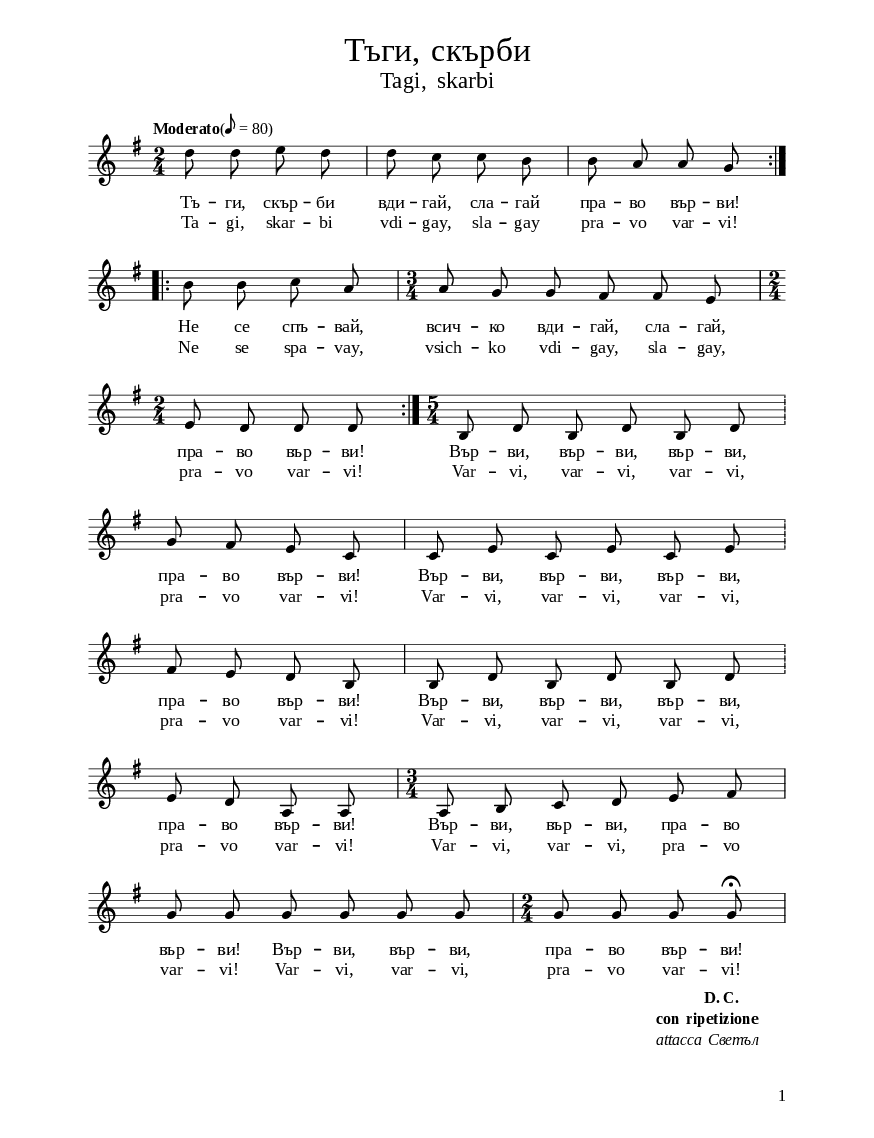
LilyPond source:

\version "2.18.2"

\paper {
  #(set-paper-size "a5")
}

\bookpart {
\paper {
  print-all-headers = ##t
  print-page-number = ##t
  print-first-page-number = ##t

  % put page numbers on the bottom
  oddHeaderMarkup = \markup ""
  evenHeaderMarkup = \markup ""
  oddFooterMarkup = \markup
    \fill-line {
      ""
      \on-the-fly #print-page-number-check-first \fromproperty #'page:page-number-string
    }
  evenFooterMarkup = \markup
    \fill-line {
      \on-the-fly #print-page-number-check-first \fromproperty #'page:page-number-string
      ""
    }

  left-margin = 1.5\cm
  right-margin = 1.5\cm
  top-margin = 1.6\cm
  bottom-margin = 1.2\cm
  ragged-bottom = ##t % do not spread the staves to fill the whole vertical space

  % change lyrics and titles font (affects notes also)
  fonts =
    #(make-pango-font-tree
     "Times New Roman"
     "DejaVu Sans"
     "DejaVu Sans Mono"
     (/ (* staff-height pt) 3.6))

  % change distance between staves
  system-system-spacing =
    #'((basic-distance . 12)
       (minimum-distance . 6)
       (padding . 1)
       (stretchability . 12))
}

\header {
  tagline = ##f
}

\score{
  \layout { 
    indent = 0.0\cm % remove first line indentation
    %ragged-last = ##f % do not spread last line to fill the whole space
    \context {
      \Score
      \omit BarNumber %remove bar numbers
    } % context

    \context { % change staff size
      \Staff
      fontSize = #+0 % affects notes size only
      \override StaffSymbol #'staff-space = #(magstep -3)
      \override StaffSymbol #'thickness = #0.5
      \override BarLine #'hair-thickness = #1
      %\override StaffSymbol #'ledger-line-thickness = #'(0 . 0)
    }

    \context { % adjust space between staff and lyrics and between the two lyric lines
      \Lyrics
      \override VerticalAxisGroup.nonstaff-relatedstaff-spacing = #'((basic-distance . 4.5))
      \override VerticalAxisGroup.nonstaff-nonstaff-spacing = #'((minimum-distance . 2))
    }
  } % layout

 \new Voice \absolute  {
  \clef treble
  \key g \major
  \time 2/4
  \tempo \markup { % make tempo note smaller
    \concat { "Moderato" \normal-text { "(" }
      \teeny \general-align #Y #DOWN \note #"8" #0.8
      \normal-text { " = 80)" }
    }
  }  
  
   
  \autoBeamOff
  

 \repeat volta 2 { d''8 d'' e'' d'' | d''8 c'' c'' b' |b'8 a' a' g' \break }
 
 \repeat volta 2 { b' b' c'' a' | \time 3/4 a' g' g' fis' fis' e' \break 
 
 \time 2/4 e' d' d' d' |} \time 5/4 b d' b d' b d' \bar "!" \break

  g' fis' e' c' | c' e' c' e'  c' e'  \bar "!" \break
  
  fis' e' d' b  | b d' b d' b d'  \bar "!" \break

  e' d' a a | \time 3/4 a b c' d' e' fis' |  \break

  g' g' g' g' g' g' \time 2/4  g' g' g' g' \fermata  |  \break

  
  
  

 
  
  }
\addlyrics {
    Тъ -- ги, скър -- би вди  -- гай, сла  -- гай

пра  --  во вър -- ви!

Не се спъ -- вай, всич -- ко вди -- гай,

сла -- гай, пра -- во вър -- ви!

Вър -- ви, вър -- ви, вър -- ви, пра -- во вър -- ви!

Вър -- ви, вър -- ви, вър -- ви, пра -- во вър -- ви!

Вър -- ви, вър -- ви, вър -- ви, пра -- во вър -- ви!

Вър -- ви, вър -- ви, пра -- во вър -- ви!

Вър -- ви, вър -- ви, пра -- во вър -- ви!
  }
  \addlyrics {  Ta -- gi, skar -- bi vdi  -- gay, sla  -- gay

pra  --  vo var -- vi!

Ne se spa -- vay, vsich -- ko vdi -- gay,

sla -- gay, pra -- vo var -- vi!

Var -- vi, var -- vi, var -- vi, pra -- vo var -- vi!

Var -- vi, var -- vi, var -- vi, pra -- vo var -- vi!

Var -- vi, var -- vi, var -- vi, pra -- vo var -- vi!

Var -- vi, var -- vi, pra -- vo var -- vi!

Var -- vi, var -- vi, pra -- vo var -- vi! }
  
  \header {
    title = \markup \column \normal-text \fontsize #2.5 {
              \center-align
              \line { Тъги, скърби}
              \vspace #-0.6
              \center-align
              \line \fontsize #-3 { Tagi, skarbi }
              \vspace #-0.8
              \center-align
              \line \fontsize #-3 { " " }
            }
  }
  
  \midi{}

} % score

 \markup \halign #-12.1 \raise #2.8 \override #'(baseline-skip . 2) { 
        \column  { 
          \line  \halign #-3.8 { 
            \bold  { "D. C." }
          }
          \line  { 
            \bold { con ripetizione }
          }
		   \line  { 
            \italic { attacca "Светъл"}
          }
        }
      } 



\pageBreak

% include foreign translation(s) of the song
\version "2.18.2"

\markup \fill-line { \fontsize #6 "Trauer, Gram" }
\markup \null
\markup \null
\markup \fontsize #+2.5 {
    \hspace #16
    \override #'(baseline-skip . 2)
    \column {
     \line { " " }
     

	   
\line { " "Hebe, setze die Trauer und den Gramm auf }

  \line { " "und gehe gerade.}

  \line { " "Stolpere nicht, hebe alles und setze es auf.}

  \line { " "Gehe, gehe, gehe, gerade gehe!}

  \line { " "Gehe, gehe, gehe, gerade gehe!}

  \line { " "Gehe, gehe, gehe, gerade gehe!}

  \line { " "Gehe, gehe, grade gehe,}

  \line { " "gehe, gehe grade gehe!}


  
    }
}


} % bookpart
